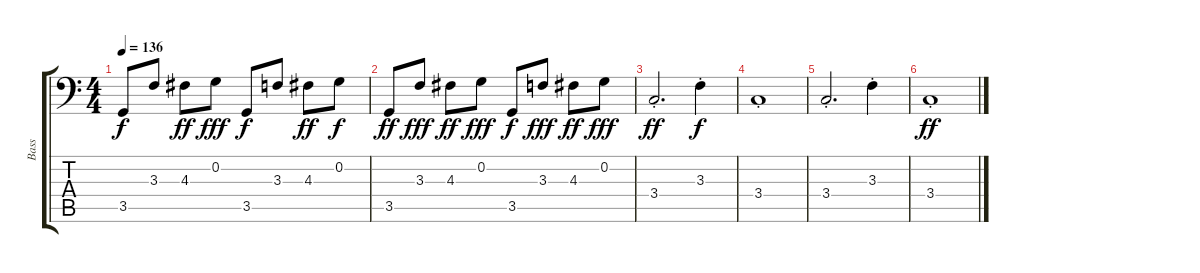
\track ("Bass" "Bass") {instrument electricbassfinger}
\staff {score tabs}
\tuning (C3 G2 D2 A1 E1 B0) {hide}
\ts (4 4)
\tempo 136
\clef f4
\ks c
3.5.8{dy f} 3.3.8 4.3.8{dy ff} 0.2.8{dy fff} 3.5.8{dy f} 3.3.8 4.3.8{dy ff} 0.2.8{dy f} |
3.5.8{dy ff} 3.3.8{dy fff} 4.3.8{dy ff} 0.2.8{dy fff} 3.5.8{dy f} 3.3.8{dy fff} 4.3.8{dy ff} 0.2.8{dy fff} |
3.4{st}.2{d dy ff} 3.3{st}.4{dy f} |
3.4{st}.1 |
3.4{st}.2{d} 3.3{st}.4 |
3.4{st}.1{dy ff}
